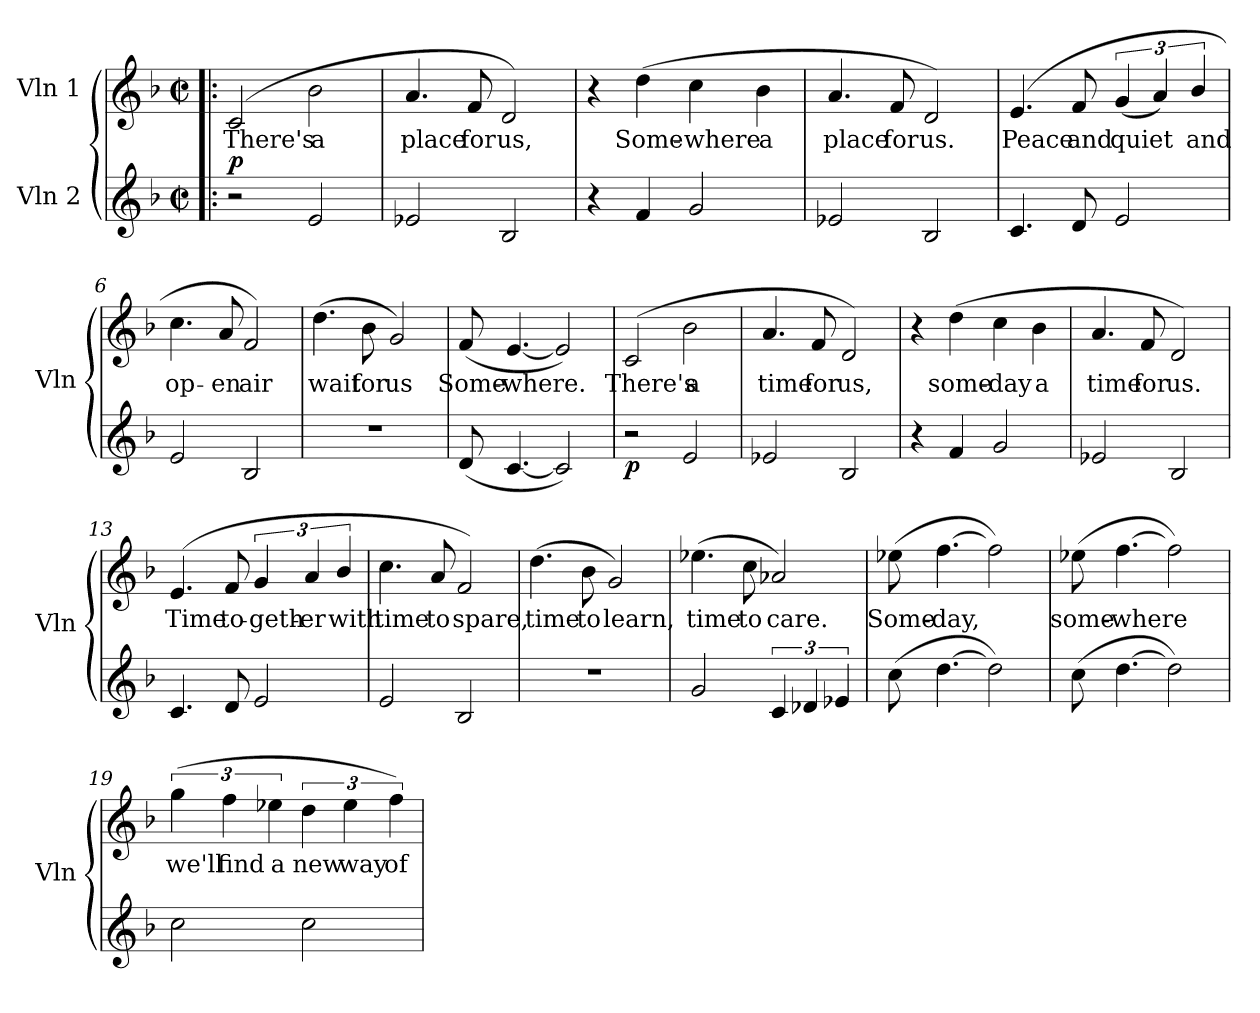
**kern	**dynam	**kern	**text
*part2	*part2	*part1	*part1
*staff2	*staff2	*staff1	*staff1
*I"Vln 2	*	*I"Vln 1	*
*I'Vln	*	*I'Vln	*
*clefG2	*	*clefG2	*
*k[b-]	*	*k[b-]	*
*M2/2	*	*M2/2	*
*met(c|)	*	*met(c|)	*
=1!|:	=1!|:	=1!|:	=1!|:
!	!LO:DY:a	!	!LO:LY:b
2r	p	(2c/	There's
!	!	!	!LO:LY:b
2e/	.	2b-\	a
=2	=2	=2	=2
!	!	!	!LO:LY:b
2e-X/	.	4.a/	place
!	!	!	!LO:LY:b
.	.	8f/	for
!	!	!	!LO:LY:b
2B-/	.	2d/)	us,
=3	=3	=3	=3
4r	.	4r	.
!	!	!	!LO:LY:b
4f/	.	(4dd\	Some-
!	!	!	!LO:LY:b
2g/	.	4cc\	-where
!	!	!	!LO:LY:b
.	.	4b-\	a
=4	=4	=4	=4
!	!	!	!LO:LY:b
2e-X/	.	4.a/	place
!	!	!	!LO:LY:b
.	.	8f/	for
!	!	!	!LO:LY:b
2B-/	.	2d/)	us.
!!LO:LB:g=z
=5	=5	=5	=5
!	!	!	!LO:LY:b
4.c/	.	(4.e/	Peace
!	!	!	!LO:LY:b
8d/	.	8f/	and
!	!	!	!LO:LY:b
2e/	.	(6g/	quiet
.	.	6a/)	.
!	!	!	!LO:LY:b
.	.	6b-/	and
=6	=6	=6	=6
!	!	!	!LO:LY:b
2e/	.	4.cc\	op-
!	!	!	!LO:LY:b
.	.	8a/	-en
!	!	!	!LO:LY:b
2B-/	.	2f/)	air
=7	=7	=7	=7
!	!	!	!LO:LY:b
1r	.	(4.dd\	wait
!	!	!	!LO:LY:b
.	.	8b-\	for
!	!	!	!LO:LY:b
.	.	2g/)	us
=8	=8	=8	=8
!	!	!	!LO:LY:b
(8d/	.	(8f/	Some-
!	!	!	!LO:LY:b
[4.c/	.	[4.e/	-where.
2c/])	.	2e/])	.
=9	=9	=9	=9
!	!LO:DY:b	!	!LO:LY:b
2r	p	(2c/	There's
!	!	!	!LO:LY:b
2e/	.	2b-\	a
!!LO:LB:g=z
=10	=10	=10	=10
!	!	!	!LO:LY:b
2e-X/	.	4.a/	time
!	!	!	!LO:LY:b
.	.	8f/	for
!	!	!	!LO:LY:b
2B-/	.	2d/)	us,
=11	=11	=11	=11
4r	.	4r	.
!	!	!	!LO:LY:b
4f/	.	(4dd\	some-
!	!	!	!LO:LY:b
2g/	.	4cc\	-day
!	!	!	!LO:LY:b
.	.	4b-\	a
=12	=12	=12	=12
!	!	!	!LO:LY:b
2e-X/	.	4.a/	time
!	!	!	!LO:LY:b
.	.	8f/	for
!	!	!	!LO:LY:b
2B-/	.	2d/)	us.
=13	=13	=13	=13
!	!	!	!LO:LY:b
4.c/	.	(4.e/	Time
!	!	!	!LO:LY:b
8d/	.	8f/	to-
!	!	!	!LO:LY:b
2e/	.	6g/	-geth-
!	!	!	!LO:LY:b
.	.	6a/	-er
!	!	!	!LO:LY:b
.	.	6b-/	with
=14	=14	=14	=14
!	!	!	!LO:LY:b
2e/	.	4.cc\	time
!	!	!	!LO:LY:b
.	.	8a/	to
!	!	!	!LO:LY:b
2B-/	.	2f/)	spare,
!!LO:LB:g=z
=15	=15	=15	=15
!	!	!	!LO:LY:b
1r	.	(4.dd\	time
!	!	!	!LO:LY:b
.	.	8b-\	to
!	!	!	!LO:LY:b
.	.	2g/)	learn,
=16	=16	=16	=16
!	!	!	!LO:LY:b
2g/	.	(4.ee-X\	time
!	!	!	!LO:LY:b
.	.	8cc\	to
!	!	!	!LO:LY:b
6c/	.	2a-X/)	care.
6d-X/	.	.	.
6e-X/	.	.	.
=17	=17	=17	=17
!	!	!	!LO:LY:b
(8cc\	.	(8ee-X\	Some-
!	!	!	!LO:LY:b
[4.dd\	.	[4.ff\	-day,
2dd\])	.	2ff\])	.
=18	=18	=18	=18
!	!	!	!LO:LY:b
(8cc\	.	(8ee-X\	some-
!	!	!	!LO:LY:b
[4.dd\	.	[4.ff\	-where
2dd\])	.	2ff\])	.
!!LO:PB:g=z
=19	=19	=19	=19
!	!	!	!LO:LY:b
2cc\	.	(6gg\	we'll
!	!	!	!LO:LY:b
.	.	6ff\	find
!	!	!	!LO:LY:b
.	.	6ee-X\	a
!	!	!	!LO:LY:b
2cc\	.	6dd\	new
!	!	!	!LO:LY:b
.	.	6ee-\	way
!	!	!	!LO:LY:b
.	.	6ff\)	of
=	=	=	=
*-	*-	*-	*-
